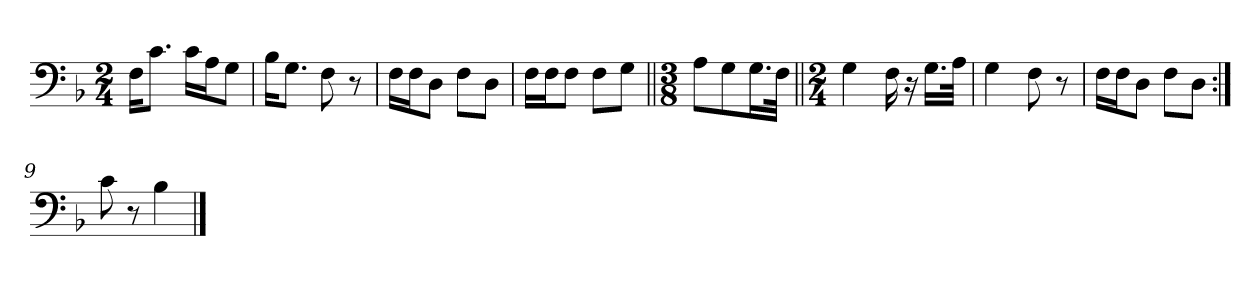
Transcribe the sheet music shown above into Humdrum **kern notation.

**kern
*part1
*staff1
*clefF4
*k[b-]
*M2/4
=1
16F\KL
8.c\J
16c\LL
16A\J
8G\J
=2
16B-\KL
8.G\J
8F\
8r
=3
16F\LL
16F\J
8D\J
8F\L
8D\J
=4
16F\LL
16F\J
8F\J
8F\L
8G\J
=5||
*M3/8
8A\L
8G\
16.G\L
32F\JJk
=6||
*M2/4
4G\
16F\
16r
16.G\LL
32A\JJk
=7
4G\
8F\
8r
=8
16F\LL
16F\J
8D\J
8F\L
8D\J
=9:|!
8c\
8r
4B-\
==
*-
